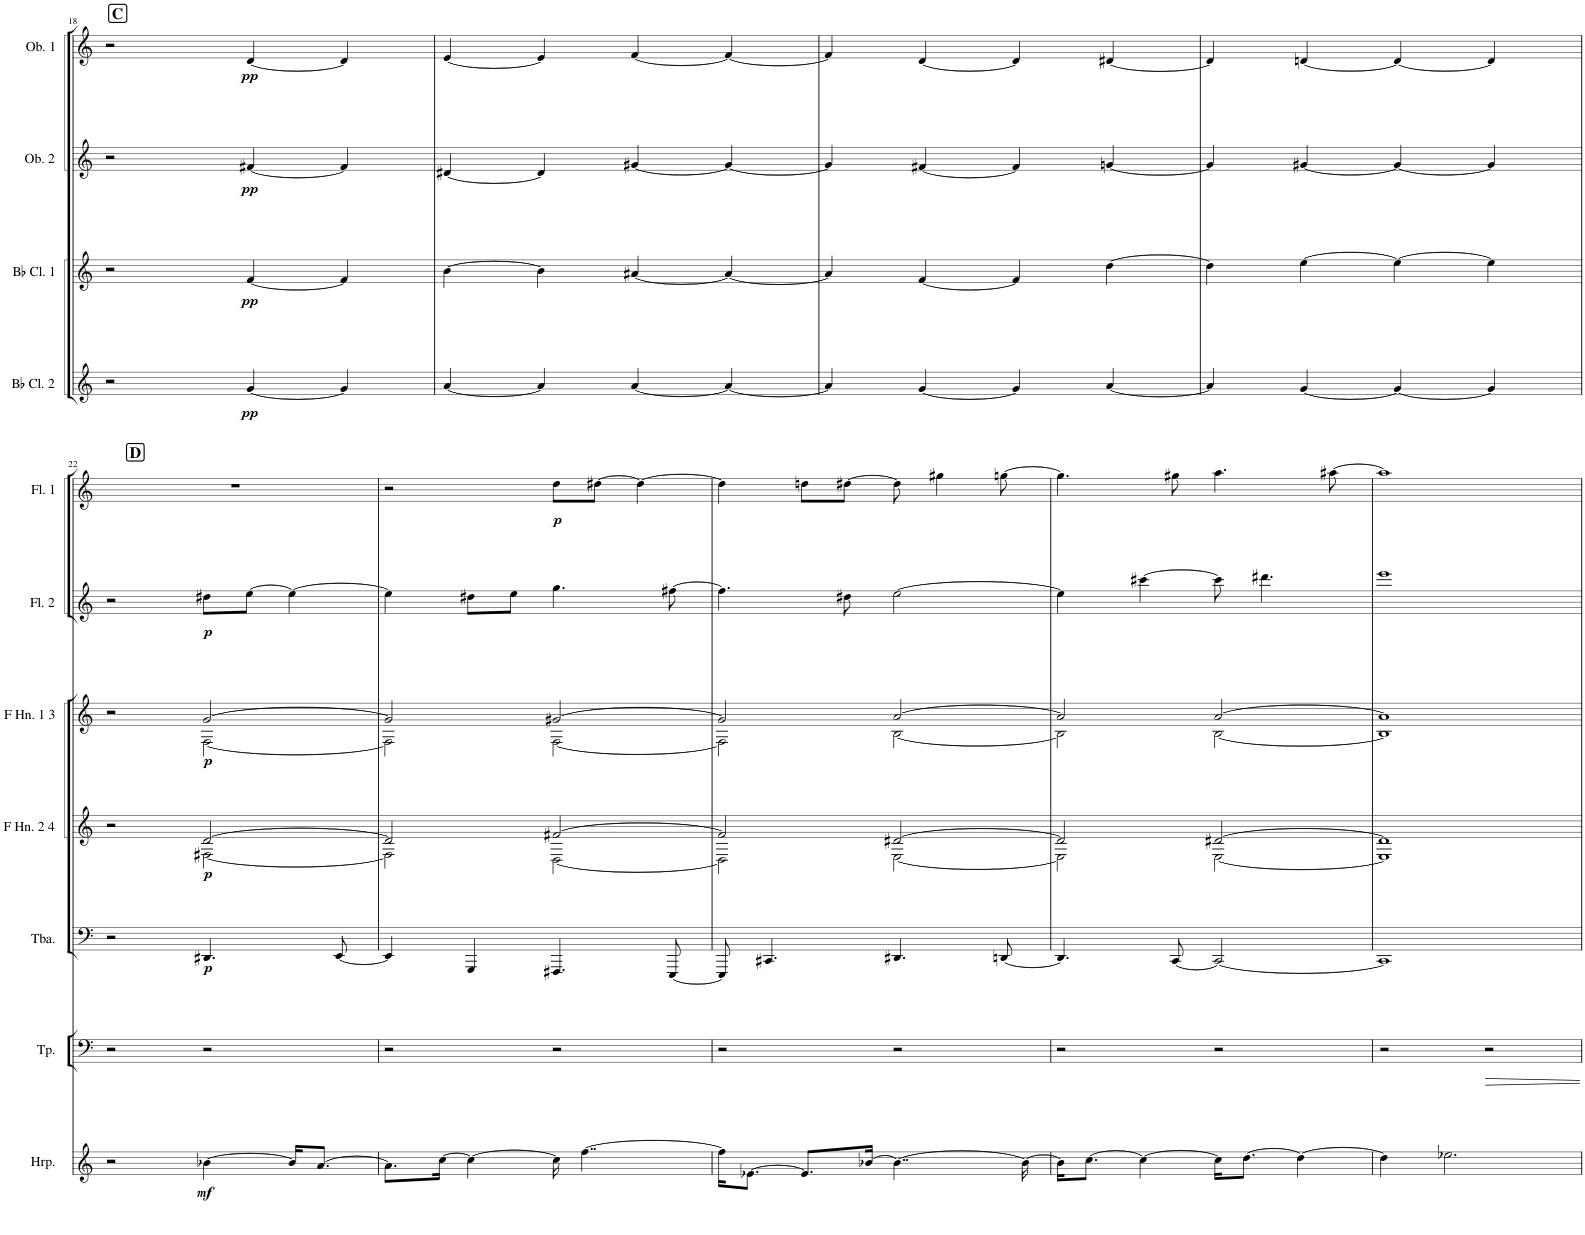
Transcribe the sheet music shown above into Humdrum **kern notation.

**kern	**dynam	**kern	**dynam	**kern	**dynam	**kern	**dynam	**kern	**dynam	**kern	**dynam	**kern	**dynam	**kern	**dynam	**kern	**dynam	**kern	**dynam
*part10	*part10	*part9	*part9	*part8	*part8	*part7	*part7	*part6	*part6	*part5	*part5	*part4	*part4	*part3	*part3	*part2	*part2	*part1	*part1
*staff10	*staff10	*staff9	*staff9	*staff8	*staff8	*staff7	*staff7	*staff6	*staff6	*staff5	*staff5	*staff4	*staff4	*staff3	*staff3	*staff2	*staff2	*staff1	*staff1
*I"Harp	*	*I"Tuba	*	*I"F Horn 2 &amp; 4	*	*I"F Horn 1 &amp; 3	*	*I"Bb Clarinet 2	*	*I"Bb Clarinet 1	*	*I"Óbó 2	*	*I"Oboe 1	*	*I"Flute 2	*	*I"Flute 1	*
*I'Hrp.	*	*I'Tba.	*	*I'F Hn. 2 4	*	*I'F Hn. 1 3	*	*I'Bb Cl. 2	*	*I'Bb Cl. 1	*	*	*	*I'Ob. 1	*	*I'Fl. 2	*	*I'Fl. 1	*
!!LO:PB:g=z
*clefG2	*	*clefF4	*	*clefG2	*	*clefG2	*	*clefG2	*	*clefG2	*	*clefG2	*	*clefG2	*	*clefG2	*	*clefG2	*
*	*	*	*	*ITrd4c7	*	*ITrd4c7	*	*ITrd1c2	*	*ITrd1c2	*	*	*	*	*	*	*	*	*
*k[]	*	*k[]	*	*k[]	*	*k[]	*	*k[]	*	*k[]	*	*k[]	*	*k[]	*	*k[]	*	*k[]	*
*M4/4	*	*M4/4	*	*M4/4	*	*M4/4	*	*M4/4	*	*M4/4	*	*M4/4	*	*M4/4	*	*M4/4	*	*M4/4	*
!!LO:REH:place=s1:a:B:cj:fs=14:t=C
=18	=18	=18	=18	=18	=18	=18	=18	=18	=18	=18	=18	=18	=18	=18	=18	=18	=18	=18	=18
2r	.	2r	.	2r	.	2r	.	2r	.	2r	.	2r	.	2r	.	1r	.	1r	.
!	!	!	!	!	!	!	!	!	!LO:DY:b	!	!LO:DY:b	!	!LO:DY:b	!	!LO:DY:b	!	!	!	!
2r	.	2r	.	2r	.	2r	.	[4g/	pp	[4f/	pp	[4f#X/	pp	[4d/	pp	.	.	.	.
.	.	.	.	.	.	.	.	4g/]	.	4f/]	.	4f#/]	.	4d/]	.	.	.	.	.
=19	=19	=19	=19	=19	=19	=19	=19	=19	=19	=19	=19	=19	=19	=19	=19	=19	=19	=19	=19
2r	.	2r	.	2r	.	2r	.	[4a/	.	[4b\	.	[4d#X/	.	[4e/	.	1r	.	1r	.
.	.	.	.	.	.	.	.	4a/]	.	4b\]	.	4d#/]	.	4e/]	.	.	.	.	.
2r	.	2r	.	2r	.	2r	.	[4a/	.	[4a#X/	.	[4g#X/	.	[4f/	.	.	.	.	.
.	.	.	.	.	.	.	.	4a/_	.	4a#/_	.	4g#/_	.	4f/_	.	.	.	.	.
=20	=20	=20	=20	=20	=20	=20	=20	=20	=20	=20	=20	=20	=20	=20	=20	=20	=20	=20	=20
2r	.	2r	.	2r	.	2r	.	4a/]	.	4a#/]	.	4g#/]	.	4f/]	.	1r	.	1r	.
.	.	.	.	.	.	.	.	[4g/	.	[4f/	.	[4f#X/	.	[4d/	.	.	.	.	.
2r	.	2r	.	2r	.	2r	.	4g/]	.	4f/]	.	4f#/]	.	4d/]	.	.	.	.	.
.	.	.	.	.	.	.	.	[4a/	.	[4dd\	.	[4gn/	.	[4d#X/	.	.	.	.	.
=21	=21	=21	=21	=21	=21	=21	=21	=21	=21	=21	=21	=21	=21	=21	=21	=21	=21	=21	=21
2r	.	2r	.	2r	.	2r	.	4a/]	.	4dd\]	.	4g/]	.	4d#/]	.	1r	.	1r	.
.	.	.	.	.	.	.	.	[4g/	.	[4ee\	.	[4g#X/	.	[4dn/	.	.	.	.	.
2r	.	2r	.	2r	.	2r	.	4g/_	.	4ee\_	.	4g#/_	.	4d/_	.	.	.	.	.
.	.	.	.	.	.	.	.	4g/]	.	4ee\]	.	4g#/]	.	4d/]	.	.	.	.	.
!!LO:LB:g=z
!!LO:REH:place=s1:a:B:cj:fs=14:t=D
=22	=22	=22	=22	=22	=22	=22	=22	=22	=22	=22	=22	=22	=22	=22	=22	=22	=22	=22	=22
*	*	*	*	*^	*	*^	*	*	*	*	*	*	*	*	*	*	*	*	*
2r	.	2r	.	2r	2ryy	.	2r	2ryy	.	1r	.	1r	.	1r	.	1r	.	2r	.	1r	.
!	!LO:DY:b	!	!LO:DY:b	!	!	!LO:DY:b	!	!	!LO:DY:b	!	!	!	!	!	!	!	!	!	!LO:DY:b	!	!
[4b-X\	mf	4.DD#X/	p	[2d/	[2F#X\	p	[2g/	[2F\	p	.	.	.	.	.	.	.	.	8dd#X\L	p	.	.
.	.	.	.	.	.	.	.	.	.	.	.	.	.	.	.	.	.	[8ee\J	.	.	.
16b-/KL]	.	.	.	.	.	.	.	.	.	.	.	.	.	.	.	.	.	4ee\_	.	.	.
[8.a/J	.	.	.	.	.	.	.	.	.	.	.	.	.	.	.	.	.	.	.	.	.
.	.	[8EE/	.	.	.	.	.	.	.	.	.	.	.	.	.	.	.	.	.	.	.
=23	=23	=23	=23	=23	=23	=23	=23	=23	=23	=23	=23	=23	=23	=23	=23	=23	=23	=23	=23	=23	=23
8.a\L]	.	4EE/]	.	2d/]	2F#\]	.	2g/]	2F\]	.	1r	.	1r	.	1r	.	1r	.	4ee\]	.	2r	.
[16cc\Jk	.	.	.	.	.	.	.	.	.	.	.	.	.	.	.	.	.	.	.	.	.
4cc\_	.	4GGG/	.	.	.	.	.	.	.	.	.	.	.	.	.	.	.	8dd#X\L	.	.	.
.	.	.	.	.	.	.	.	.	.	.	.	.	.	.	.	.	.	8ee\J	.	.	.
!	!	!	!	!	!	!	!	!	!	!	!	!	!	!	!	!	!	!	!	!	!LO:DY:b
16cc\]	.	4.FFF#X/	.	[2f#X/	[2D\	.	[2g#X/	[2F\	.	.	.	.	.	.	.	.	.	4.gg\	.	8dd\L	p
[4..ff\	.	.	.	.	.	.	.	.	.	.	.	.	.	.	.	.	.	.	.	.	.
.	.	.	.	.	.	.	.	.	.	.	.	.	.	.	.	.	.	.	.	[8dd#X\J	.
.	.	.	.	.	.	.	.	.	.	.	.	.	.	.	.	.	.	.	.	4dd#\_	.
.	.	[8EEE/	.	.	.	.	.	.	.	.	.	.	.	.	.	.	.	[8ff#X\	.	.	.
=24	=24	=24	=24	=24	=24	=24	=24	=24	=24	=24	=24	=24	=24	=24	=24	=24	=24	=24	=24	=24	=24
16ff\KL]	.	8EEE/]	.	2f#/]	2D\]	.	2g#/]	2F\]	.	1r	.	1r	.	1r	.	1r	.	4.ff#\]	.	4dd#\]	.
[8.e-X\J	.	.	.	.	.	.	.	.	.	.	.	.	.	.	.	.	.	.	.	.	.
.	.	4.CC#X/	.	.	.	.	.	.	.	.	.	.	.	.	.	.	.	.	.	.	.
8.e-/L]	.	.	.	.	.	.	.	.	.	.	.	.	.	.	.	.	.	.	.	8ddn\L	.
.	.	.	.	.	.	.	.	.	.	.	.	.	.	.	.	.	.	8dd#X\	.	[8dd#X\J	.
[16b-X/Jk	.	.	.	.	.	.	.	.	.	.	.	.	.	.	.	.	.	.	.	.	.
4..b-\_	.	4.DD#X/	.	[2d#X/	[2E\	.	[2a/	[2B\	.	.	.	.	.	.	.	.	.	[2ee\	.	8dd#\]	.
.	.	.	.	.	.	.	.	.	.	.	.	.	.	.	.	.	.	.	.	4gg#X\	.
.	.	[8DDn/	.	.	.	.	.	.	.	.	.	.	.	.	.	.	.	.	.	[8ggn\	.
16b-\_	.	.	.	.	.	.	.	.	.	.	.	.	.	.	.	.	.	.	.	.	.
=25	=25	=25	=25	=25	=25	=25	=25	=25	=25	=25	=25	=25	=25	=25	=25	=25	=25	=25	=25	=25	=25
16b-\KL]	.	4.DD/]	.	2d#/]	2E\]	.	2a/]	2B\]	.	1r	.	1r	.	1r	.	1r	.	4ee\]	.	4.gg\]	.
[8.cc\J	.	.	.	.	.	.	.	.	.	.	.	.	.	.	.	.	.	.	.	.	.
4cc\_	.	.	.	.	.	.	.	.	.	.	.	.	.	.	.	.	.	[4ccc#X\	.	.	.
.	.	[8CC/	.	.	.	.	.	.	.	.	.	.	.	.	.	.	.	.	.	8gg#X\	.
16cc\KL]	.	2CC/_	.	[2d#X/	[2E\	.	[2a/	[2B\	.	.	.	.	.	.	.	.	.	8ccc#\]	.	4.aa\	.
[8.dd\J	.	.	.	.	.	.	.	.	.	.	.	.	.	.	.	.	.	.	.	.	.
.	.	.	.	.	.	.	.	.	.	.	.	.	.	.	.	.	.	4.ddd#X\	.	.	.
4dd\_	.	.	.	.	.	.	.	.	.	.	.	.	.	.	.	.	.	.	.	.	.
.	.	.	.	.	.	.	.	.	.	.	.	.	.	.	.	.	.	.	.	[8aa#X\	.
=26	=26	=26	=26	=26	=26	=26	=26	=26	=26	=26	=26	=26	=26	=26	=26	=26	=26	=26	=26	=26	=26
4dd\]	.	1CC]	.	1d#]	1E]	.	1a]	1B]	.	1r	.	1r	.	1r	.	1r	.	1eee	.	1aa#]	.
2.ee-X\	.	.	.	.	.	.	.	.	.	.	.	.	.	.	.	.	.	.	.	.	.
*	*	*	*	*v	*v	*	*	*	*	*	*	*	*	*	*	*	*	*	*	*	*
*	*	*	*	*	*	*v	*v	*	*	*	*	*	*	*	*	*	*	*	*	*
=	=	=	=	=	=	=	=	=	=	=	=	=	=	=	=	=	=	=	=
*-	*-	*-	*-	*-	*-	*-	*-	*-	*-	*-	*-	*-	*-	*-	*-	*-	*-	*-	*-
